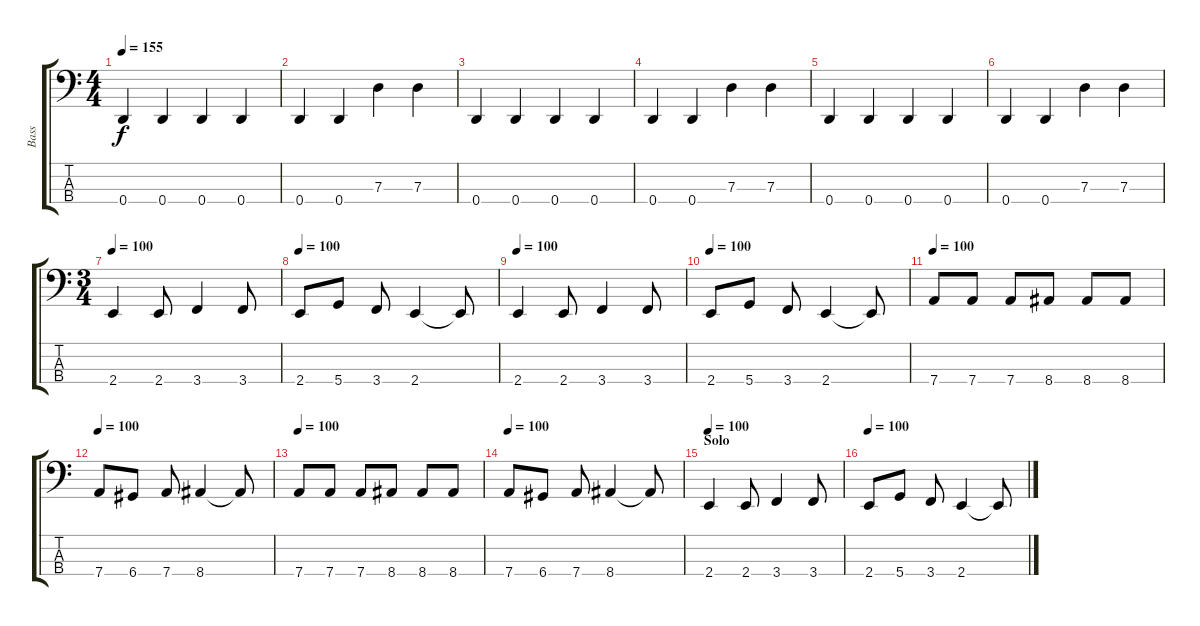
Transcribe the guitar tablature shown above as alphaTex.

\track ("Bass" "Bass") {instrument electricbasspick}
\staff {score tabs}
\tuning (F2 C2 G1 D1) {hide}
\ts (4 4)
\tempo 155
\clef f4
\ks c
0.4.4{dy f} 0.4.4 0.4.4 0.4.4 |
0.4.4 0.4.4 7.3.4 7.3.4 |
0.4.4 0.4.4 0.4.4 0.4.4 |
0.4.4 0.4.4 7.3.4 7.3.4 |
0.4.4 0.4.4 0.4.4 0.4.4 |
0.4.4 0.4.4 7.3.4 7.3.4 |
\ts (3 4)
\tempo 100
2.4.4 2.4.8 3.4.4 3.4.8 |
\tempo 100
2.4.8 5.4.8 3.4.8 2.4.4 2.4{t}.8 |
\tempo 100
2.4.4 2.4.8 3.4.4 3.4.8 |
\tempo 100
2.4.8 5.4.8 3.4.8 2.4.4 2.4{t}.8 |
\tempo 100
7.4.8 7.4.8 7.4.8 8.4.8 8.4.8 8.4.8 |
\tempo 100
7.4.8 6.4.8 7.4.8 8.4.4 8.4{t}.8 |
\tempo 100
7.4.8 7.4.8 7.4.8 8.4.8 8.4.8 8.4.8 |
\tempo 100
7.4.8 6.4.8 7.4.8 8.4.4 8.4{t}.8 |
\section ("" "Solo")
\tempo 100
2.4.4 2.4.8 3.4.4 3.4.8 |
\tempo 100
2.4.8 5.4.8 3.4.8 2.4.4 2.4{t}.8
